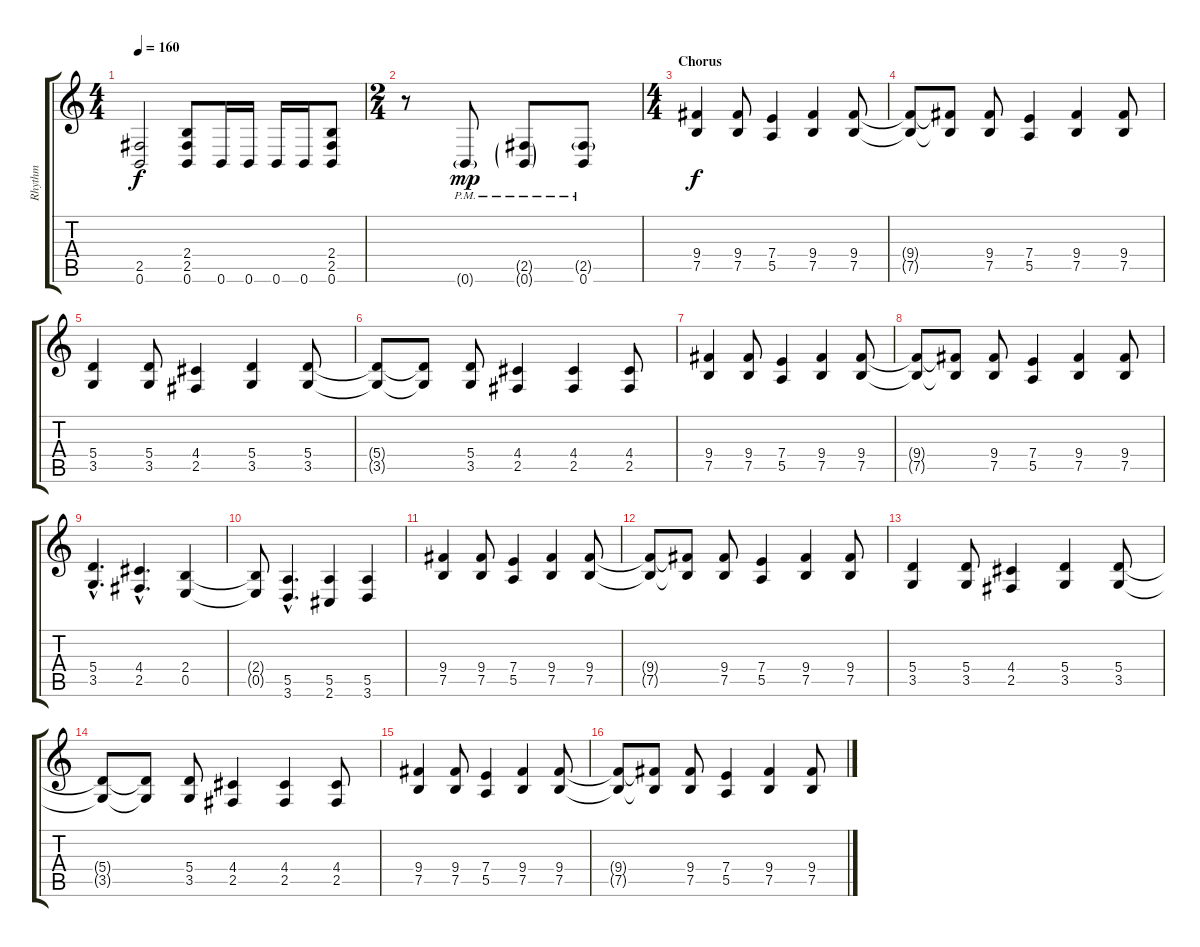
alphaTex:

\track ("Rhythm" "Rhythm") {instrument distortionguitar}
\staff {score tabs}
\tuning (B3 Gb3 D3 A2 E2 B1) {hide}
\ts (4 4)
\tempo 160
\clef g2
\ks c
(2.5{t} 0.6{t}).2{dy f} (2.4 2.5 0.6).8 0.6.16 0.6.16 0.6.16 0.6.16 (2.4 2.5 0.6).8 |
\ts (2 4)
r.8 0.6{g pm}.8{dy mp} (2.5{g} 0.6{g pm}).8 (2.5{g} 0.6{pm}).8 |
\ts (4 4)
\section ("" "Chorus")
(9.4 7.5).4{dy f} (9.4 7.5).8 (7.4 5.5).4 (9.4 7.5).4 (9.4 7.5).8 |
(9.4{t} 7.5{t}).8 (9.4{t} 7.5{t}).8 (9.4 7.5).8 (7.4 5.5).4 (9.4 7.5).4 (9.4 7.5).8 |
(5.4 3.5).4 (5.4 3.5).8 (4.4 2.5).4 (5.4 3.5).4 (5.4 3.5).8 |
(5.4{t} 3.5{t}).8 (5.4{t} 3.5{t}).8 (5.4 3.5).8 (4.4 2.5).4 (4.4 2.5).4 (4.4 2.5).8 |
(9.4 7.5).4 (9.4 7.5).8 (7.4 5.5).4 (9.4 7.5).4 (9.4 7.5).8 |
(9.4{t} 7.5{t}).8 (9.4{t} 7.5{t}).8 (9.4 7.5).8 (7.4 5.5).4 (9.4 7.5).4 (9.4 7.5).8 |
(5.4{hac} 3.5{hac}).4{d} (4.4{hac} 2.5{hac}).4{d} (2.4 0.5).4 |
(2.4{t} 0.5{t}).8 (5.5{hac} 3.6{hac}).4{d} (5.5 2.6).4 (5.5 3.6).4 |
(9.4 7.5).4 (9.4 7.5).8 (7.4 5.5).4 (9.4 7.5).4 (9.4 7.5).8 |
(9.4{t} 7.5{t}).8 (9.4{t} 7.5{t}).8 (9.4 7.5).8 (7.4 5.5).4 (9.4 7.5).4 (9.4 7.5).8 |
(5.4 3.5).4 (5.4 3.5).8 (4.4 2.5).4 (5.4 3.5).4 (5.4 3.5).8 |
(5.4{t} 3.5{t}).8 (5.4{t} 3.5{t}).8 (5.4 3.5).8 (4.4 2.5).4 (4.4 2.5).4 (4.4 2.5).8 |
(9.4 7.5).4 (9.4 7.5).8 (7.4 5.5).4 (9.4 7.5).4 (9.4 7.5).8 |
(9.4{t} 7.5{t}).8 (9.4{t} 7.5{t}).8 (9.4 7.5).8 (7.4 5.5).4 (9.4 7.5).4 (9.4 7.5).8
